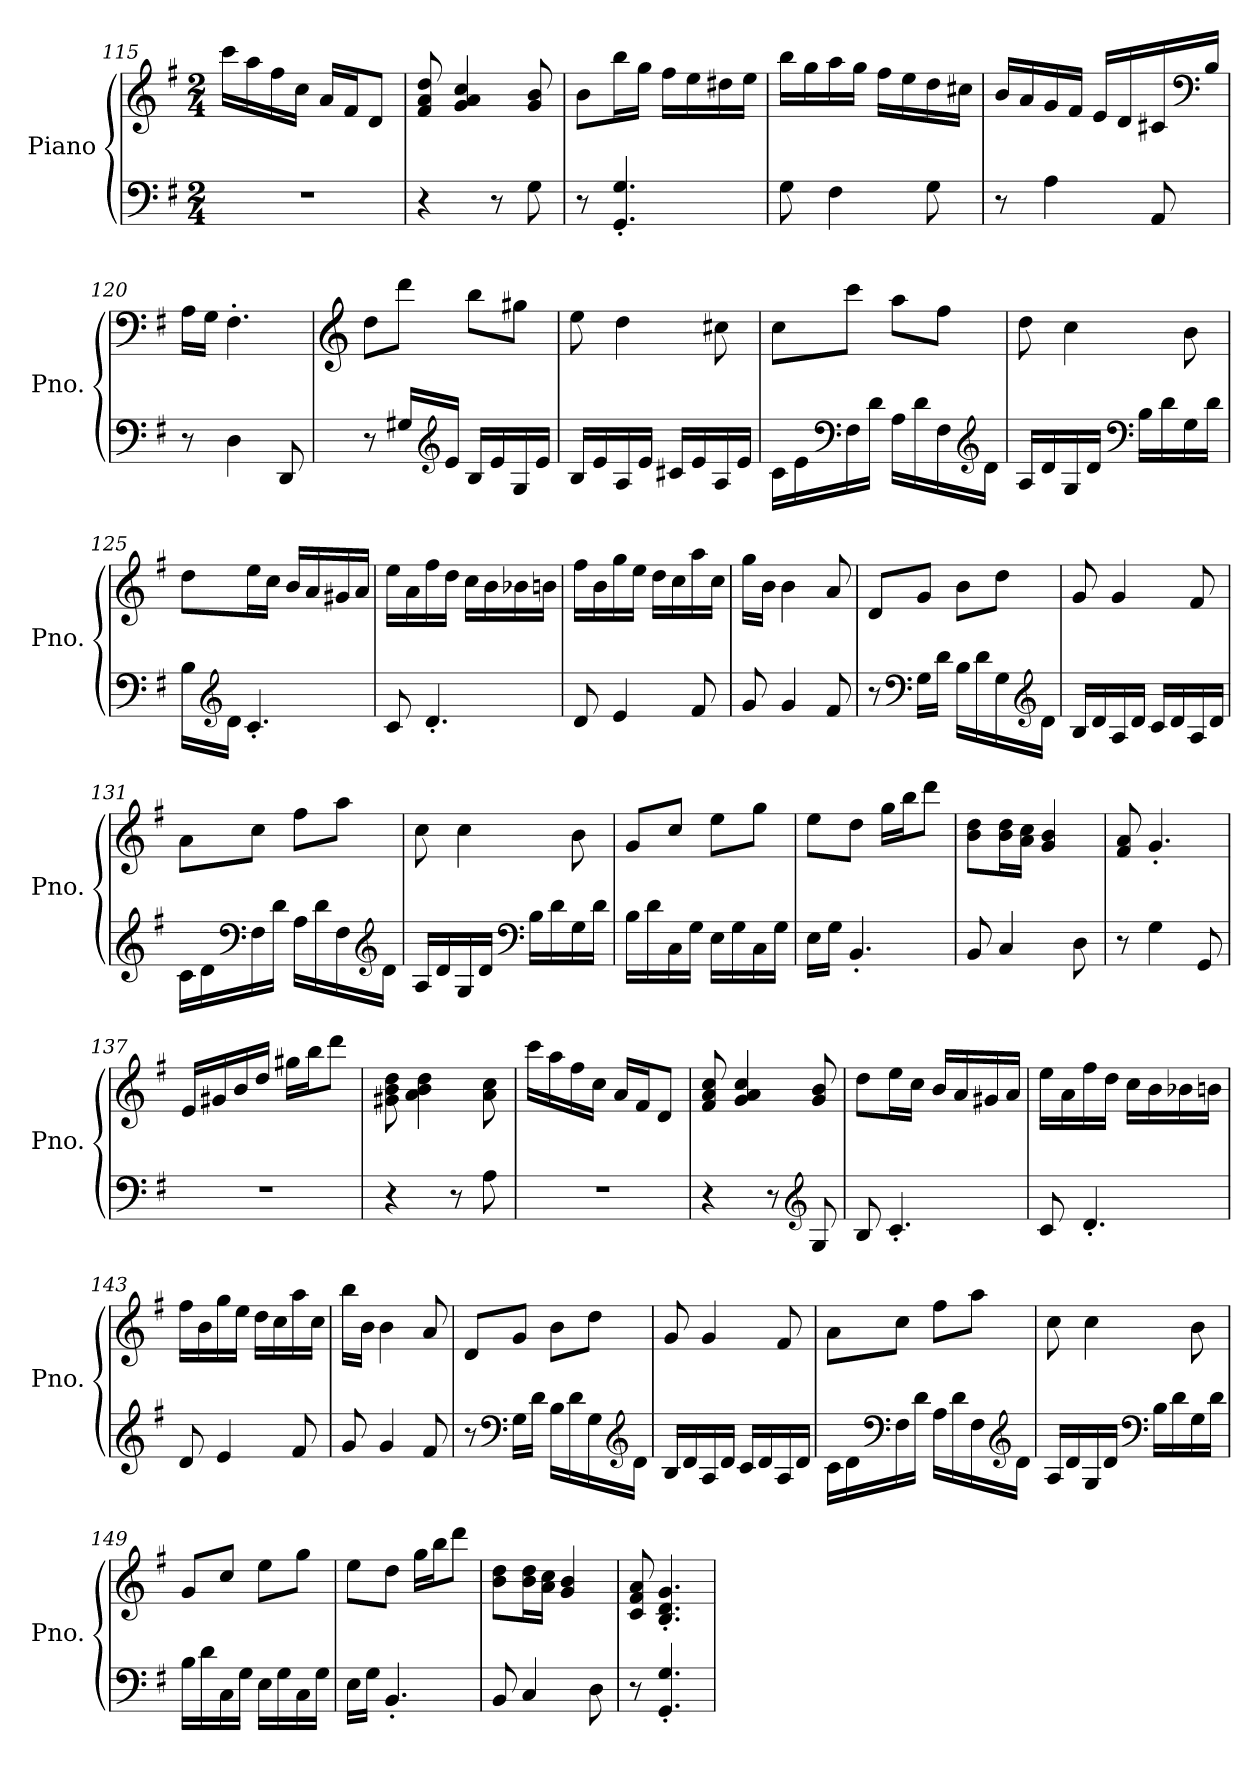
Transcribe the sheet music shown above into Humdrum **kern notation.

**kern	**kern
*part2	*part1
*staff2	*staff1
*I"Piano	*I"Piano
*I'Pno.	*I'Pno.
*clefF4	*clefG2
*k[f#]	*k[f#]
*M2/4	*M2/4
=115	=115
2r	16ccc\LL
.	16aa\
.	16ff#\
.	16cc\JJ
.	16a/LL
.	16f#/J
.	8d/J
=116	=116
4r	8f#/ 8a/ 8dd/
.	4g/ 4a/ 4cc/
8r	.
8G\	8g/ 8b/
=117	=117
8r	8b\L
4.GG/' 4.G/'	16bb\L
.	16gg\JJ
.	16ff#\LL
.	16ee\
.	16dd#X\
.	16ee\JJ
!!LO:LB:g=z
=118	=118
8G\	16bb\LL
.	16gg\
4F#\	16aa\
.	16gg\JJ
.	16ff#\LL
.	16ee\
8G\	16dd\
.	16cc#X\JJ
=119	=119
8r	16b/LL
.	16a/
4A\	16g/
.	16f#/JJ
.	16e/LL
.	16d/
8AA/	16c#X/
*	*clefF4
.	16B/JJ
=120	=120
8r	16A\LL
.	16G\JJ
4D\	4.F#'\
8DD/	.
=121	=121
*	*clefG2
8r	8dd\L
16G#X/LL	8ddd\J
*clefG2	*
16e/JJ	.
16B/LL	8bb\L
16e/	.
16G#/	8gg#X\J
16e/JJ	.
!!LO:LB:g=z
=122	=122
16B/LL	8ee\
16e/	.
16A/	4dd\
16e/JJ	.
16c#X/LL	.
16e/	.
16A/	8cc#X\
16e/JJ	.
=123	=123
16c\LL	8cc\L
16e\	.
*clefF4	*
16F#\	8ccc\J
16d\JJ	.
16A\LL	8aa\L
16d\	.
16F#\	8ff#\J
*clefG2	*
16d\JJ	.
=124	=124
16A/LL	8dd\
16d/	.
16G/	4cc\
16d/JJ	.
*clefF4	*
16B\LL	.
16d\	.
16G\	8b\
16d\JJ	.
=125	=125
16B\LL	8dd\L
*clefG2	*
16d\JJ	.
4.c'/	16ee\L
.	16cc\JJ
.	16b/LL
.	16a/
.	16g#X/
.	16a/JJ
!!LO:LB:g=z
=126	=126
8c/	16ee\LL
.	16a\
4.d'/	16ff#\
.	16dd\JJ
.	16cc\LL
.	16b\
.	16b-X\
.	16bn\JJ
=127	=127
8d/	16ff#\LL
.	16b\
4e/	16gg\
.	16ee\JJ
.	16dd\LL
.	16cc\
8f#/	16aa\
.	16cc\JJ
=128	=128
8g/	16gg\LL
.	16b\JJ
4g/	4b\
8f#/	8a/
=129	=129
8r	8d/L
*clefF4	*
16G\LL	8g/J
16d\JJ	.
16B\LL	8b\L
16d\	.
16G\	8dd\J
*clefG2	*
16d\JJ	.
=130	=130
16B/LL	8g/
16d/	.
16A/	4g/
16d/JJ	.
16c/LL	.
16d/	.
16A/	8f#/
16d/JJ	.
!!LO:LB:g=z
=131	=131
16c\LL	8a\L
16d\	.
*clefF4	*
16F#\	8cc\J
16d\JJ	.
16A\LL	8ff#\L
16d\	.
16F#\	8aa\J
*clefG2	*
16d\JJ	.
=132	=132
16A/LL	8cc\
16d/	.
16G/	4cc\
16d/JJ	.
*clefF4	*
16B\LL	.
16d\	.
16G\	8b\
16d\JJ	.
=133	=133
16B\LL	8g/L
16d\	.
16C\	8cc/J
16G\JJ	.
16E\LL	8ee\L
16G\	.
16C\	8gg\J
16G\JJ	.
=134	=134
16E\LL	8ee\L
16G\JJ	.
4.BB'/	8dd\J
.	16gg\LL
.	16bb\J
.	8ddd\J
=135	=135
8BB/	8b\ 8dd\L
4C/	16b\ 16dd\L
.	16a\ 16cc\JJ
.	4g/ 4b/
8D\	.
!!LO:PB:g=z
=136	=136
8r	8f#/ 8a/
4G\	4.g'/
8GG/	.
=137	=137
2r	16e/LL
.	16g#X/
.	16b/
.	16dd/JJ
.	16gg#X\LL
.	16bb\J
.	8ddd\J
=138	=138
4r	8g#X\ 8b\ 8dd\
.	4a\ 4b\ 4dd\
8r	.
8A\	8a\ 8cc\
=139	=139
2r	16ccc\LL
.	16aa\
.	16ff#\
.	16cc\JJ
.	16a/LL
.	16f#/J
.	8d/J
=140	=140
4r	8f#/ 8a/ 8cc/
.	4g/ 4a/ 4cc/
8r	.
*clefG2	*
8G/	8g/ 8b/
=141	=141
8B/	8dd\L
4.c'/	16ee\L
.	16cc\JJ
.	16b/LL
.	16a/
.	16g#X/
.	16a/JJ
!!LO:LB:g=z
=142	=142
8c/	16ee\LL
.	16a\
4.d'/	16ff#\
.	16dd\JJ
.	16cc\LL
.	16b\
.	16b-X\
.	16bn\JJ
=143	=143
8d/	16ff#\LL
.	16b\
4e/	16gg\
.	16ee\JJ
.	16dd\LL
.	16cc\
8f#/	16aa\
.	16cc\JJ
=144	=144
8g/	16bb\LL
.	16b\JJ
4g/	4b\
8f#/	8a/
=145	=145
8r	8d/L
*clefF4	*
16G\LL	8g/J
16d\JJ	.
16B\LL	8b\L
16d\	.
16G\	8dd\J
*clefG2	*
16d\JJ	.
=146	=146
16B/LL	8g/
16d/	.
16A/	4g/
16d/JJ	.
16c/LL	.
16d/	.
16A/	8f#/
16d/JJ	.
!!LO:LB:g=z
=147	=147
16c\LL	8a\L
16d\	.
*clefF4	*
16F#\	8cc\J
16d\JJ	.
16A\LL	8ff#\L
16d\	.
16F#\	8aa\J
*clefG2	*
16d\JJ	.
=148	=148
16A/LL	8cc\
16d/	.
16G/	4cc\
16d/JJ	.
*clefF4	*
16B\LL	.
16d\	.
16G\	8b\
16d\JJ	.
=149	=149
16B\LL	8g/L
16d\	.
16C\	8cc/J
16G\JJ	.
16E\LL	8ee\L
16G\	.
16C\	8gg\J
16G\JJ	.
=150	=150
16E\LL	8ee\L
16G\JJ	.
4.BB'/	8dd\J
.	16gg\LL
.	16bb\J
.	8ddd\J
=151	=151
8BB/	8b\ 8dd\L
4C/	16b\ 16dd\L
.	16a\ 16cc\JJ
.	4g/ 4b/
8D\	.
!!LO:LB:g=z
=152	=152
8r	8c/ 8f#/ 8a/
4.GG/' 4.G/'	4.B/' 4.d/' 4.g/'
=	=
*-	*-
